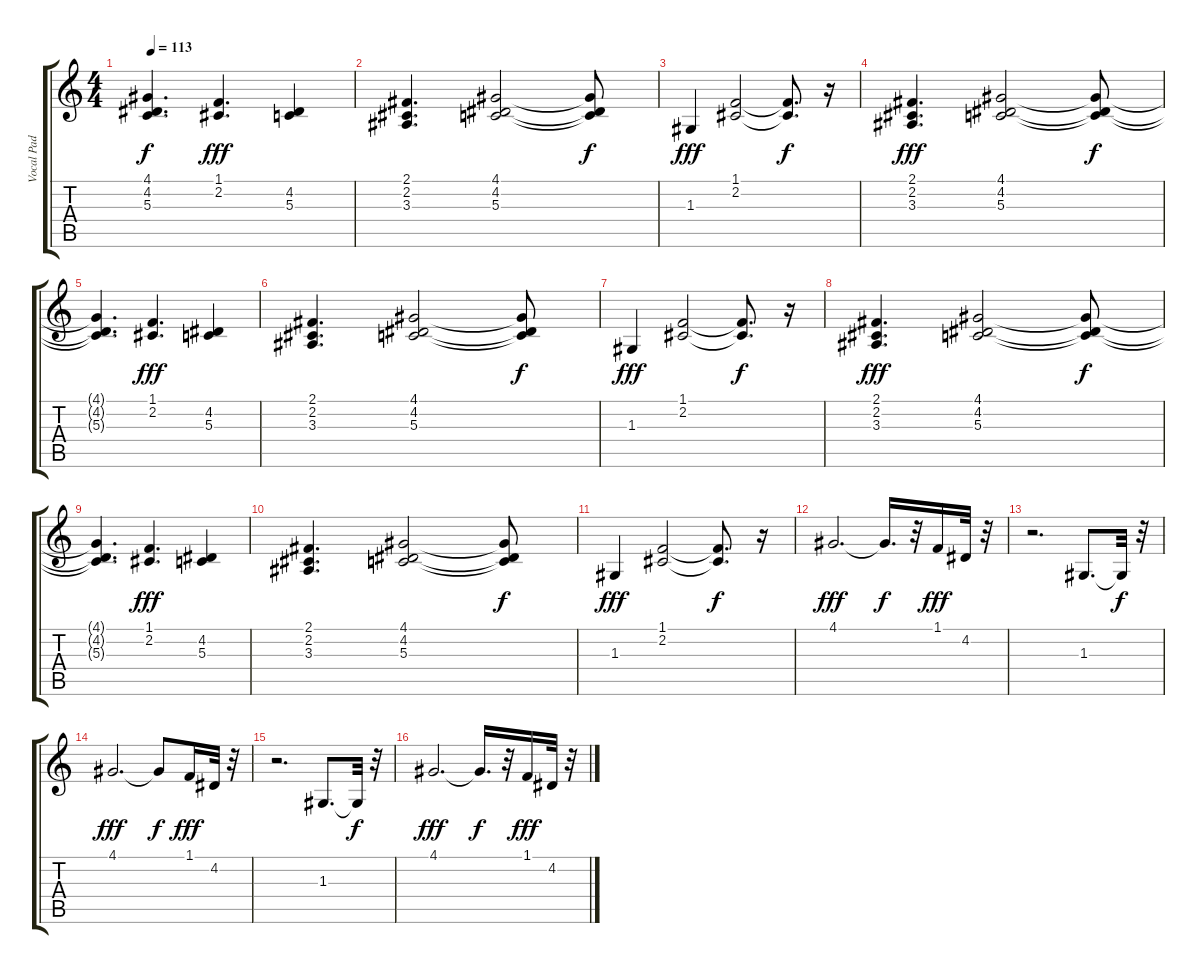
\track ("Vocal Pad" "Vocal Pad") {instrument synthvoice}
\staff {score tabs}
\tuning (E4 B3 G3 D3 A2 E2) {hide}
\ts (4 4)
\tempo 113
\clef g2
\ks c
(4.1{t} 4.2{t} 5.3{t}).4{d dy f} (1.1 2.2).4{d dy fff} (4.2 5.3).4 |
(2.1 2.2 3.3).4{d} (4.1 4.2 5.3).2 (4.1{t} 4.2{t} 5.3{t}).8{dy f} |
1.3.4{dy fff} (1.1 2.2).2 (1.1{t} 2.2{t}).8{d dy f} r.16 |
(2.1 2.2 3.3).4{d dy fff} (4.1 4.2 5.3).2 (4.1{t} 4.2{t} 5.3{t}).8{dy f} |
(4.1{t} 4.2{t} 5.3{t}).4{d} (1.1 2.2).4{d dy fff} (4.2 5.3).4 |
(2.1 2.2 3.3).4{d} (4.1 4.2 5.3).2 (4.1{t} 4.2{t} 5.3{t}).8{dy f} |
1.3.4{dy fff} (1.1 2.2).2 (1.1{t} 2.2{t}).8{d dy f} r.16 |
(2.1 2.2 3.3).4{d dy fff} (4.1 4.2 5.3).2 (4.1{t} 4.2{t} 5.3{t}).8{dy f} |
(4.1{t} 4.2{t} 5.3{t}).4{d} (1.1 2.2).4{d dy fff} (4.2 5.3).4 |
(2.1 2.2 3.3).4{d} (4.1 4.2 5.3).2 (4.1{t} 4.2{t} 5.3{t}).8{dy f} |
1.3.4{dy fff} (1.1 2.2).2 (1.1{t} 2.2{t}).8{d dy f} r.16 |
4.1.2{d dy fff} 4.1{t}.16{d dy f} r.32 1.1.16{dy fff} 4.2.32 r.32 |
r.2{d} 1.3.8{d} 1.3{t}.32{dy f} r.32 |
4.1.2{d dy fff} 4.1{t}.8{dy f} 1.1.16{dy fff} 4.2.32 r.32 |
r.2{d} 1.3.8{d} 1.3{t}.32{dy f} r.32 |
4.1.2{d dy fff} 4.1{t}.16{d dy f} r.32 1.1.16{dy fff} 4.2.32 r.32
